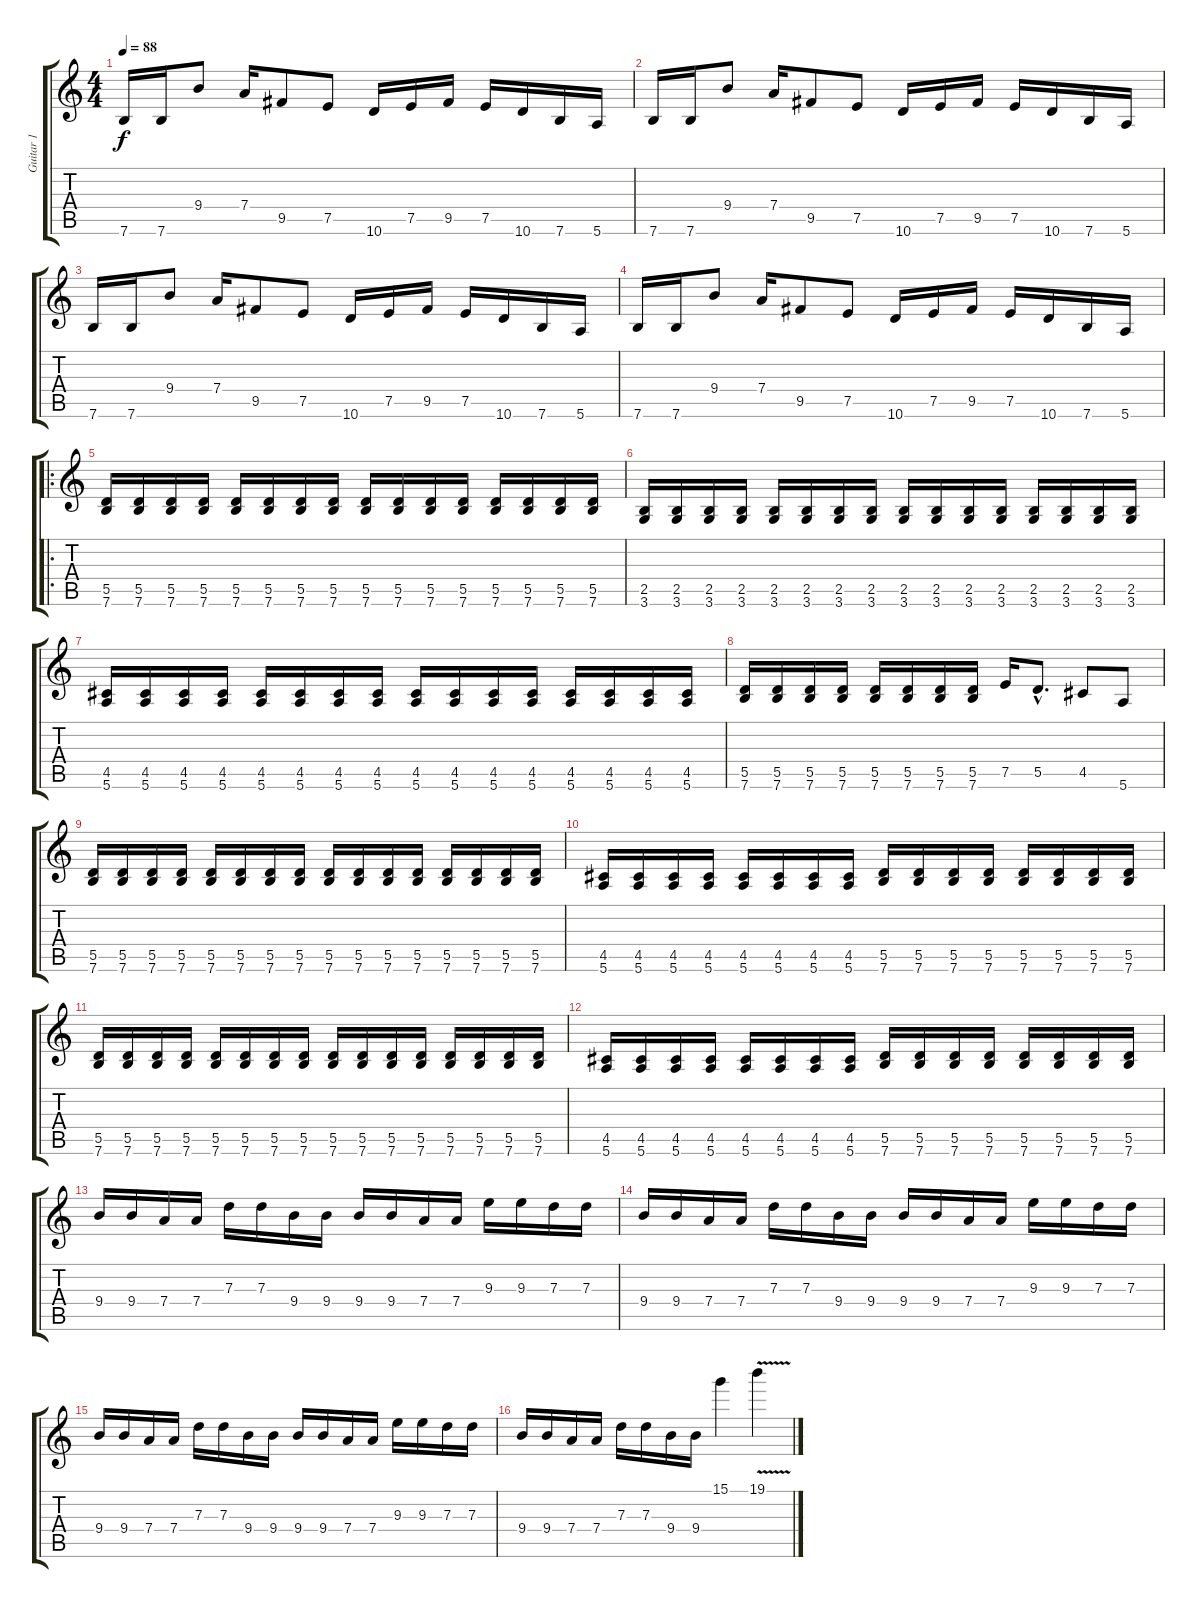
\track ("Guitar 1" "Guitar 1") {instrument distortionguitar}
\staff {score tabs}
\tuning (E4 B3 G3 D3 A2 E2) {hide}
\ts (4 4)
\tempo 88
\clef g2
\ks c
7.6.16{dy f instrument distortionguitar} 7.6.16 9.4.8 7.4.16 9.5.8 7.5.8 10.6.16 7.5.16 9.5.16 7.5.16 10.6.16 7.6.16 5.6.16 |
7.6.16 7.6.16 9.4.8 7.4.16 9.5.8 7.5.8 10.6.16 7.5.16 9.5.16 7.5.16 10.6.16 7.6.16 5.6.16 |
7.6.16 7.6.16 9.4.8 7.4.16 9.5.8 7.5.8 10.6.16 7.5.16 9.5.16 7.5.16 10.6.16 7.6.16 5.6.16 |
7.6.16 7.6.16 9.4.8 7.4.16 9.5.8 7.5.8 10.6.16 7.5.16 9.5.16 7.5.16 10.6.16 7.6.16 5.6.16 |
\ro
(5.5 7.6).16 (5.5 7.6).16 (5.5 7.6).16 (5.5 7.6).16 (5.5 7.6).16 (5.5 7.6).16 (5.5 7.6).16 (5.5 7.6).16 (5.5 7.6).16 (5.5 7.6).16 (5.5 7.6).16 (5.5 7.6).16 (5.5 7.6).16 (5.5 7.6).16 (5.5 7.6).16 (5.5 7.6).16 |
(2.5 3.6).16 (2.5 3.6).16 (2.5 3.6).16 (2.5 3.6).16 (2.5 3.6).16 (2.5 3.6).16 (2.5 3.6).16 (2.5 3.6).16 (2.5 3.6).16 (2.5 3.6).16 (2.5 3.6).16 (2.5 3.6).16 (2.5 3.6).16 (2.5 3.6).16 (2.5 3.6).16 (2.5 3.6).16 |
(4.5 5.6).16 (4.5 5.6).16 (4.5 5.6).16 (4.5 5.6).16 (4.5 5.6).16 (4.5 5.6).16 (4.5 5.6).16 (4.5 5.6).16 (4.5 5.6).16 (4.5 5.6).16 (4.5 5.6).16 (4.5 5.6).16 (4.5 5.6).16 (4.5 5.6).16 (4.5 5.6).16 (4.5 5.6).16 |
(5.5 7.6).16 (5.5 7.6).16 (5.5 7.6).16 (5.5 7.6).16 (5.5 7.6).16 (5.5 7.6).16 (5.5 7.6).16 (5.5 7.6).16 7.5.16 5.5{hac}.8{d} 4.5.8 5.6.8 |
(5.5 7.6).16 (5.5 7.6).16 (5.5 7.6).16 (5.5 7.6).16 (5.5 7.6).16 (5.5 7.6).16 (5.5 7.6).16 (5.5 7.6).16 (5.5 7.6).16 (5.5 7.6).16 (5.5 7.6).16 (5.5 7.6).16 (5.5 7.6).16 (5.5 7.6).16 (5.5 7.6).16 (5.5 7.6).16 |
(4.5 5.6).16 (4.5 5.6).16 (4.5 5.6).16 (4.5 5.6).16 (4.5 5.6).16 (4.5 5.6).16 (4.5 5.6).16 (4.5 5.6).16 (5.5 7.6).16 (5.5 7.6).16 (5.5 7.6).16 (5.5 7.6).16 (5.5 7.6).16 (5.5 7.6).16 (5.5 7.6).16 (5.5 7.6).16 |
(5.5 7.6).16 (5.5 7.6).16 (5.5 7.6).16 (5.5 7.6).16 (5.5 7.6).16 (5.5 7.6).16 (5.5 7.6).16 (5.5 7.6).16 (5.5 7.6).16 (5.5 7.6).16 (5.5 7.6).16 (5.5 7.6).16 (5.5 7.6).16 (5.5 7.6).16 (5.5 7.6).16 (5.5 7.6).16 |
(4.5 5.6).16 (4.5 5.6).16 (4.5 5.6).16 (4.5 5.6).16 (4.5 5.6).16 (4.5 5.6).16 (4.5 5.6).16 (4.5 5.6).16 (5.5 7.6).16 (5.5 7.6).16 (5.5 7.6).16 (5.5 7.6).16 (5.5 7.6).16 (5.5 7.6).16 (5.5 7.6).16 (5.5 7.6).16 |
9.4.16 9.4.16 7.4.16 7.4.16 7.3.16 7.3.16 9.4.16 9.4.16 9.4.16 9.4.16 7.4.16 7.4.16 9.3.16 9.3.16 7.3.16 7.3.16 |
9.4.16 9.4.16 7.4.16 7.4.16 7.3.16 7.3.16 9.4.16 9.4.16 9.4.16 9.4.16 7.4.16 7.4.16 9.3.16 9.3.16 7.3.16 7.3.16 |
9.4.16 9.4.16 7.4.16 7.4.16 7.3.16 7.3.16 9.4.16 9.4.16 9.4.16 9.4.16 7.4.16 7.4.16 9.3.16 9.3.16 7.3.16 7.3.16 |
9.4.16 9.4.16 7.4.16 7.4.16 7.3.16 7.3.16 9.4.16 9.4.16 15.1.4 19.1{v}.4
